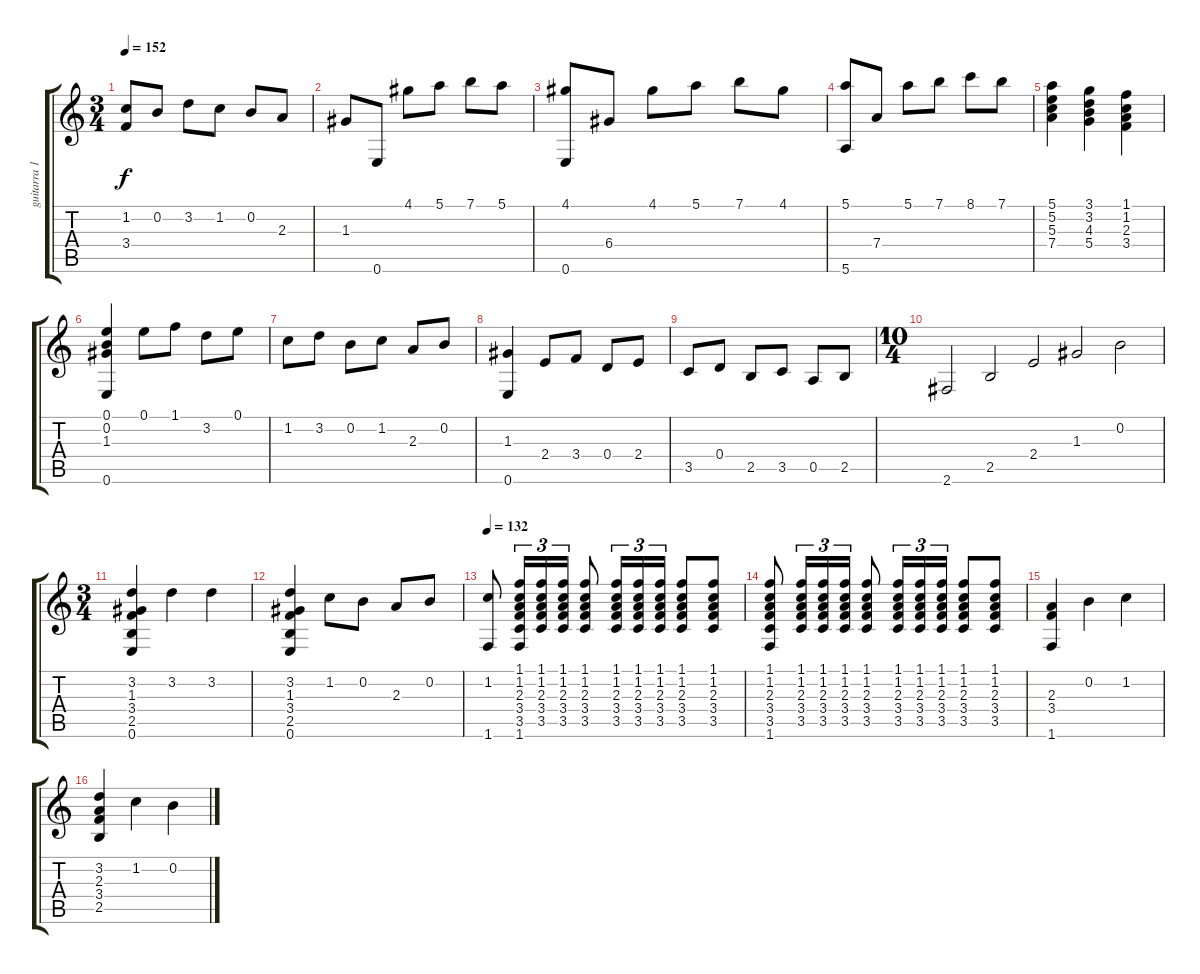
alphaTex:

\track ("guitarra 1" "guitarra 1") {instrument acousticguitarnylon}
\staff {score tabs}
\tuning (E4 B3 G3 D3 A2 E2) {hide}
\ts (3 4)
\tempo 152
\clef g2
\ks c
(1.2 3.4).8{dy f} 0.2.8 3.2.8 1.2.8 0.2.8 2.3.8 |
1.3.8 0.6.8 4.1.8 5.1.8 7.1.8 5.1.8 |
(4.1 0.6).8 6.4.8 4.1.8 5.1.8 7.1.8 4.1.8 |
(5.1 5.6).8 7.4.8 5.1.8 7.1.8 8.1.8 7.1.8 |
(5.1 5.2 5.3 7.4).4 (3.1 3.2 4.3 5.4).4 (1.1 1.2 2.3 3.4).4 |
(0.1 0.2 1.3 0.6).4 0.1.8 1.1.8 3.2.8 0.1.8 |
1.2.8 3.2.8 0.2.8 1.2.8 2.3.8 0.2.8 |
(1.3 0.6).4 2.4.8 3.4.8 0.4.8 2.4.8 |
3.5.8 0.4.8 2.5.8 3.5.8 0.5.8 2.5.8 |
\ts (10 4)
2.6.2 2.5.2 2.4.2 1.3.2 0.2.2 |
\ts (3 4)
(3.2 1.3 3.4 2.5 0.6).4 3.2.4 3.2.4 |
(3.2 1.3 3.4 2.5 0.6).4 1.2.8 0.2.8 2.3.8 0.2.8 |
\tempo 132
(1.2 1.6).8 (1.1 1.2 2.3 3.4 3.5 1.6).16{tu (3 2)} (1.1 1.2 2.3 3.4 3.5).16{tu (3 2)} (1.1 1.2 2.3 3.4 3.5).16{tu (3 2)} (1.1 1.2 2.3 3.4 3.5).8 (1.1 1.2 2.3 3.4 3.5).16{tu (3 2)} (1.1 1.2 2.3 3.4 3.5).16{tu (3 2)} (1.1 1.2 2.3 3.4 3.5).16{tu (3 2)} (1.1 1.2 2.3 3.4 3.5).8 (1.1 1.2 2.3 3.4 3.5).8 |
(1.1 1.2 2.3 3.4 3.5 1.6).8 (1.1 1.2 2.3 3.4 3.5).16{tu (3 2)} (1.1 1.2 2.3 3.4 3.5).16{tu (3 2)} (1.1 1.2 2.3 3.4 3.5).16{tu (3 2)} (1.1 1.2 2.3 3.4 3.5).8 (1.1 1.2 2.3 3.4 3.5).16{tu (3 2)} (1.1 1.2 2.3 3.4 3.5).16{tu (3 2)} (1.1 1.2 2.3 3.4 3.5).16{tu (3 2)} (1.1 1.2 2.3 3.4 3.5).8 (1.1 1.2 2.3 3.4 3.5).8 |
(2.3 3.4 1.6).4 0.2.4 1.2.4 |
(3.2 2.3 3.4 2.5).4 1.2.4 0.2.4
